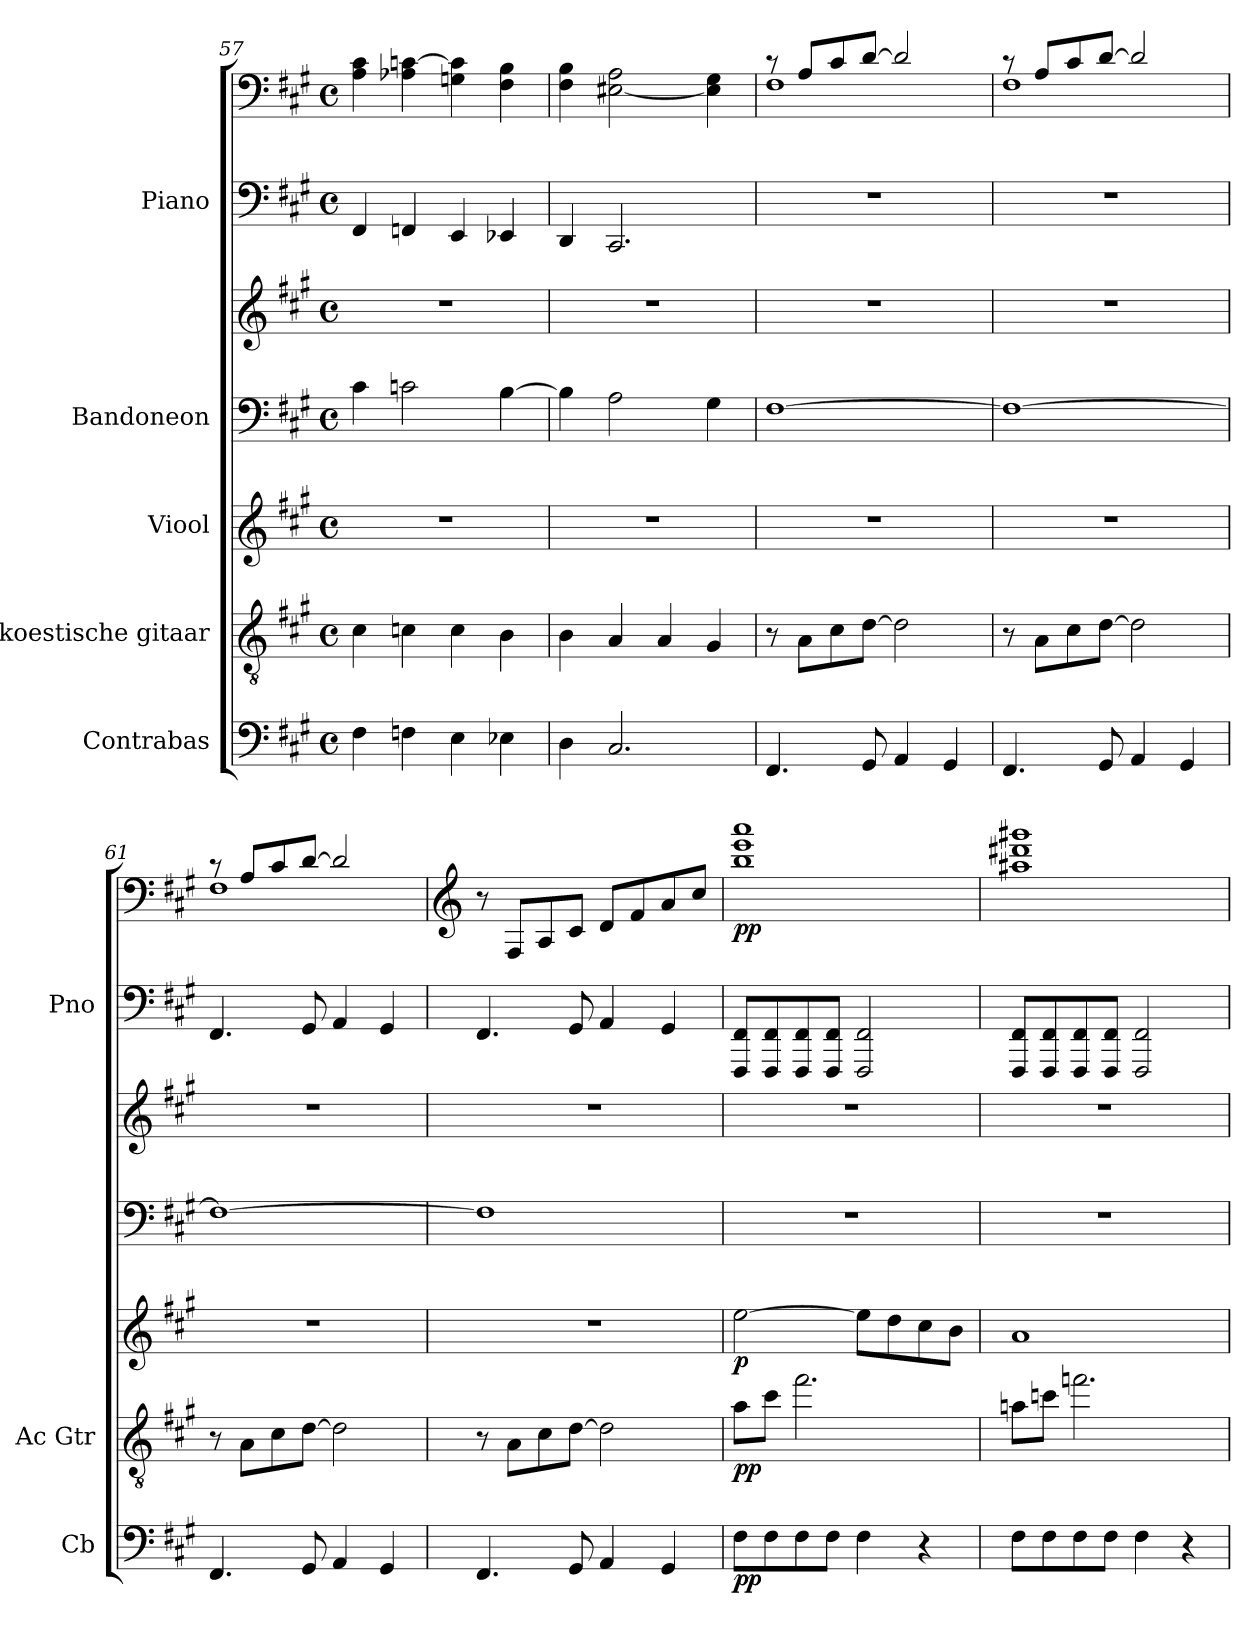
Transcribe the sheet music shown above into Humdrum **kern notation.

**kern	**dynam	**kern	**dynam	**kern	**dynam	**kern	**kern	**kern	**kern	**dynam
*part5	*part5	*part4	*part4	*part3	*part3	*part2	*part2	*part1	*part1	*part1
*staff7	*staff7	*staff6	*staff6	*staff5	*staff5	*staff4	*staff3	*staff2	*staff1	*staff1/2
*I"Contrabas	*	*I"Akoestische gitaar	*	*I"Viool	*	*I"Bandoneon	*	*I"Piano	*	*
*I'Cb	*	*I'Ac Gtr	*	*	*	*	*	*I'Pno	*	*
*clefF4	*	*clefGv2	*	*clefG2	*	*clefF4	*clefG2	*clefF4	*clefF4	*
*ITrd7c12	*	*	*	*	*	*	*	*	*	*
*k[f#c#g#]	*	*k[f#c#g#]	*	*k[f#c#g#]	*	*k[f#c#g#]	*k[f#c#g#]	*k[f#c#g#]	*k[f#c#g#]	*
*M4/4	*	*M4/4	*	*M4/4	*	*M4/4	*M4/4	*M4/4	*M4/4	*
*met(c)	*	*met(c)	*	*met(c)	*	*met(c)	*met(c)	*met(c)	*met(c)	*
=57	=57	=57	=57	=57	=57	=57	=57	=57	=57	=57
4FF#\	.	4c#\	.	1r	.	4c#\	1r	4FF#/	4A\ 4c#\	.
4FFn\	.	4cn\	.	.	.	2cn\	.	4FFn/	4A-X\ [4cn\	.
4EE\	.	4c\	.	.	.	.	.	4EE/	4Gn\ 4c\]	.
4EE-X\	.	4B\	.	.	.	[4B\	.	4EE-X/	4F#\ 4B\	.
!!LO:LB:g=z
=58	=58	=58	=58	=58	=58	=58	=58	=58	=58	=58
4DD\	.	4B\	.	1r	.	4B\]	1r	4DD/	4F#\ 4B\	.
2.CC#/	.	4A/	.	.	.	2A\	.	2.CC#/	[2E#X\ 2A\	.
.	.	4A/	.	.	.	.	.	.	.	.
.	.	4G#/	.	.	.	4G#\	.	.	4E#\] 4G#\	.
=59	=59	=59	=59	=59	=59	=59	=59	=59	=59	=59
*	*	*	*	*	*	*	*	*	*^	*
4.FFF#/	.	8r	.	1r	.	[1F#	1r	1r	8r	1F#	.
.	.	8A\L	.	.	.	.	.	.	8A/L	.	.
.	.	8c#\	.	.	.	.	.	.	8c#/	.	.
8GGG#/	.	[8d\J	.	.	.	.	.	.	[8d/J	.	.
4AAA/	.	2d\]	.	.	.	.	.	.	2d/]	.	.
4GGG#/	.	.	.	.	.	.	.	.	.	.	.
=60	=60	=60	=60	=60	=60	=60	=60	=60	=60	=60	=60
4.FFF#/	.	8r	.	1r	.	1F#_	1r	1r	8r	1F#	.
.	.	8A\L	.	.	.	.	.	.	8A/L	.	.
.	.	8c#\	.	.	.	.	.	.	8c#/	.	.
8GGG#/	.	[8d\J	.	.	.	.	.	.	[8d/J	.	.
4AAA/	.	2d\]	.	.	.	.	.	.	2d/]	.	.
4GGG#/	.	.	.	.	.	.	.	.	.	.	.
=61	=61	=61	=61	=61	=61	=61	=61	=61	=61	=61	=61
4.FFF#/	.	8r	.	1r	.	1F#_	1r	4.FF#/	8r	1F#	.
.	.	8A\L	.	.	.	.	.	.	8A/L	.	.
.	.	8c#\	.	.	.	.	.	.	8c#/	.	.
8GGG#/	.	[8d\J	.	.	.	.	.	8GG#/	[8d/J	.	.
4AAA/	.	2d\]	.	.	.	.	.	4AA/	2d/]	.	.
4GGG#/	.	.	.	.	.	.	.	4GG#/	.	.	.
*	*	*	*	*	*	*	*	*	*v	*v	*
=62	=62	=62	=62	=62	=62	=62	=62	=62	=62	=62
*	*	*	*	*	*	*	*	*	*clefG2	*
4.FFF#/	.	8r	.	1r	.	1F#]	1r	4.FF#/	8r	.
.	.	8A\L	.	.	.	.	.	.	8F#/L	.
.	.	8c#\	.	.	.	.	.	.	8A/	.
8GGG#/	.	[8d\J	.	.	.	.	.	8GG#/	8c#/J	.
4AAA/	.	2d\]	.	.	.	.	.	4AA/	8d/L	.
.	.	.	.	.	.	.	.	.	8f#/	.
4GGG#/	.	.	.	.	.	.	.	4GG#/	8a/	.
.	.	.	.	.	.	.	.	.	8cc#/J	.
=63	=63	=63	=63	=63	=63	=63	=63	=63	=63	=63
!	!LO:DY:b	!	!LO:DY:b	!	!LO:DY:b	!	!	!	!	!LO:DY:b
8FF#\L	pp	8a\L	pp	[2ee\	p	1r	1r	8FFF#/ 8FF#/L	1bb 1eee 1aaa	pp
8FF#\	.	8cc#\J	.	.	.	.	.	8FFF#/ 8FF#/	.	.
8FF#\	.	2.ff#\	.	.	.	.	.	8FFF#/ 8FF#/	.	.
8FF#\J	.	.	.	.	.	.	.	8FFF#/ 8FF#/J	.	.
4FF#\	.	.	.	8ee\L]	.	.	.	2FFF#/ 2FF#/	.	.
.	.	.	.	8dd\	.	.	.	.	.	.
4r	.	.	.	8cc#\	.	.	.	.	.	.
.	.	.	.	8b\J	.	.	.	.	.	.
!!LO:PB:g=z
=64	=64	=64	=64	=64	=64	=64	=64	=64	=64	=64
8FF#\L	.	8an\L	.	1a	.	1r	1r	8FFF#/ 8FF#/L	1aa#X 1ddd#X 1ggg#X	.
8FF#\	.	8ccn\J	.	.	.	.	.	8FFF#/ 8FF#/	.	.
8FF#\	.	2.ffn\	.	.	.	.	.	8FFF#/ 8FF#/	.	.
8FF#\J	.	.	.	.	.	.	.	8FFF#/ 8FF#/J	.	.
4FF#\	.	.	.	.	.	.	.	2FFF#/ 2FF#/	.	.
4r	.	.	.	.	.	.	.	.	.	.
=	=	=	=	=	=	=	=	=	=	=
*-	*-	*-	*-	*-	*-	*-	*-	*-	*-	*-
